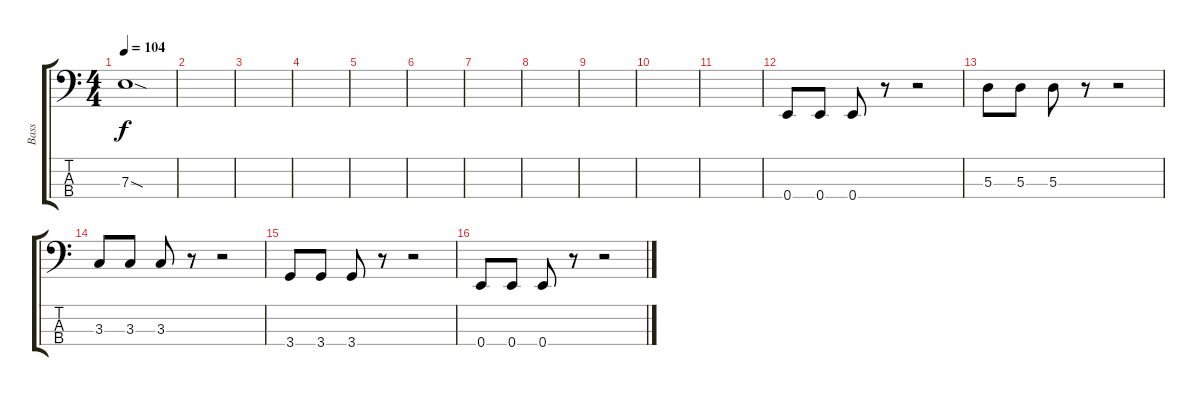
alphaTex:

\track ("Bass" "Bass") {instrument electricbassfinger}
\staff {score tabs}
\tuning (G2 D2 A1 E1) {hide}
\ts (4 4)
\tempo 104
\clef f4
\ks c
7.3{sod}.1{dy f} |
|
|
|
|
|
|
|
|
|
|
0.4.8 0.4.8 0.4.8 r.8 r.2 |
5.3.8 5.3.8 5.3.8 r.8 r.2 |
3.3.8 3.3.8 3.3.8 r.8 r.2 |
3.4.8 3.4.8 3.4.8 r.8 r.2 |
0.4.8 0.4.8 0.4.8 r.8 r.2
